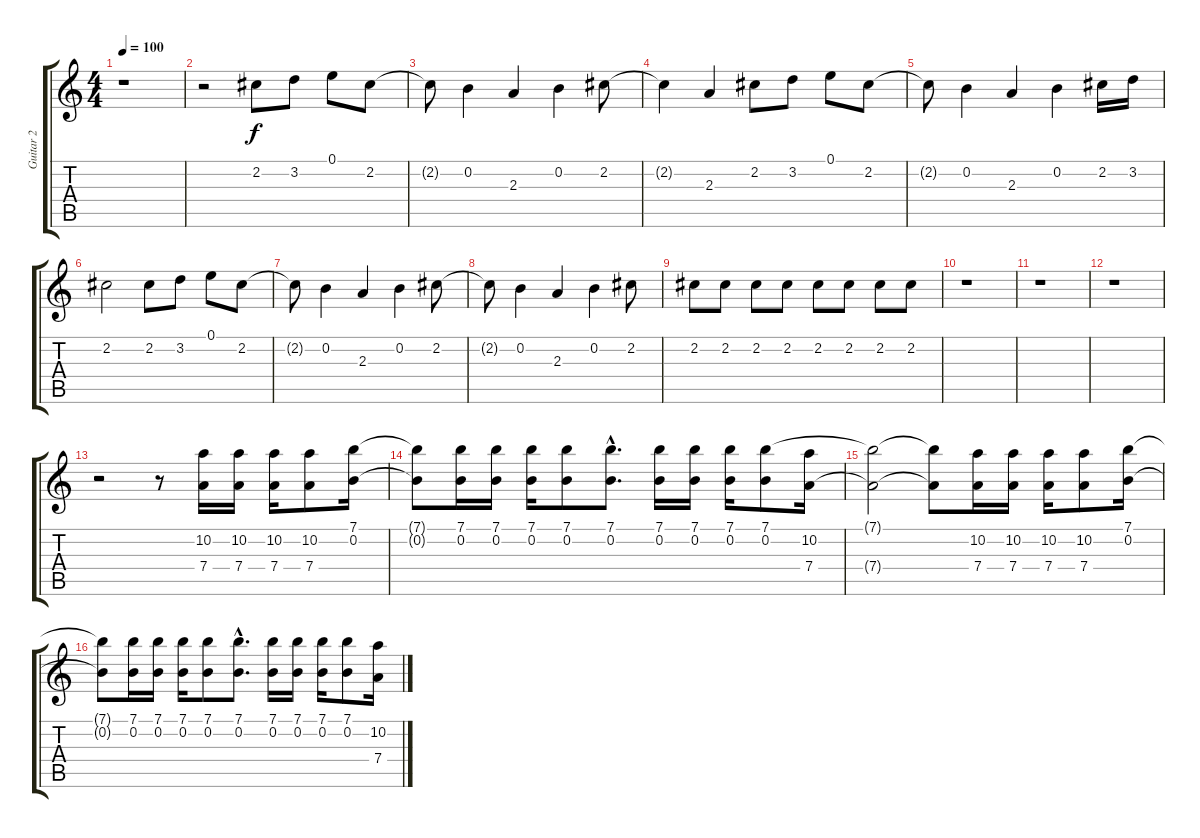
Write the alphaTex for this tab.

\track ("Guitar 2" "Guitar 2") {instrument distortionguitar}
\staff {score tabs}
\tuning (E4 B3 G3 D3 A2 E2) {hide}
\ts (4 4)
\tempo 100
\clef g2
\ks c
r.1{dy f} |
r.2 2.2.8 3.2.8 0.1.8 2.2.8 |
2.2{t}.8 0.2.4 2.3.4 0.2.4 2.2.8 |
2.2{t}.4 2.3.4 2.2.8 3.2.8 0.1.8 2.2.8 |
2.2{t}.8 0.2.4 2.3.4 0.2.4 2.2.16 3.2.16 |
2.2.2 2.2.8 3.2.8 0.1.8 2.2.8 |
2.2{t}.8 0.2.4 2.3.4 0.2.4 2.2.8 |
2.2{t}.8 0.2.4 2.3.4 0.2.4 2.2.8 |
2.2.8 2.2.8 2.2.8 2.2.8 2.2.8 2.2.8 2.2.8 2.2.8 |
r.1 |
r.1 |
r.1 |
r.2 r.8 (10.2 7.4).16 (10.2 7.4).16 (10.2 7.4).16 (10.2 7.4).8 (7.1 0.2).16 |
(7.1{t} 0.2{t}).8 (7.1 0.2).16 (7.1 0.2).16 (7.1 0.2).16 (7.1 0.2).8 (7.1{hac} 0.2{hac}).8{d} (7.1 0.2).16 (7.1 0.2).16 (7.1 0.2).16 (7.1 0.2).8 (10.2 7.4).16 |
(7.1{t} 7.4{t}).2 (7.1{t} 7.4{t}).8 (10.2 7.4).16 (10.2 7.4).16 (10.2 7.4).16 (10.2 7.4).8 (7.1 0.2).16 |
(7.1{t} 0.2{t}).8 (7.1 0.2).16 (7.1 0.2).16 (7.1 0.2).16 (7.1 0.2).8 (7.1{hac} 0.2{hac}).8{d} (7.1 0.2).16 (7.1 0.2).16 (7.1 0.2).16 (7.1 0.2).8 (10.2 7.4).16
